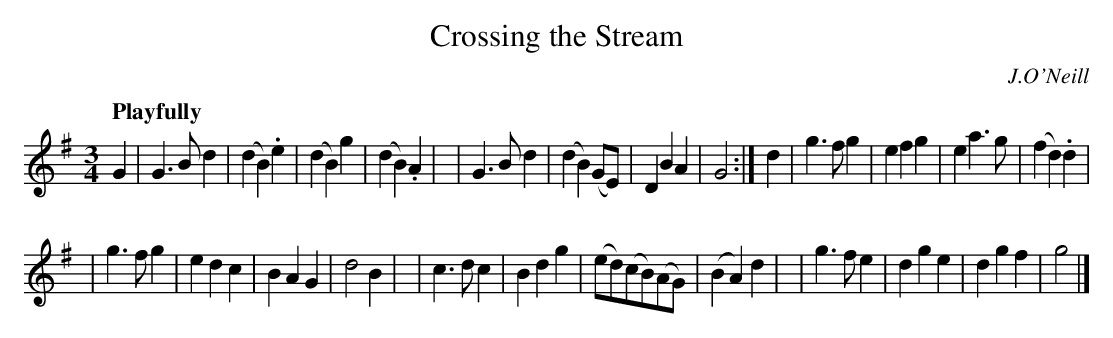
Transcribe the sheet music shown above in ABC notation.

X:1
T: Crossing the Stream
O: J.O'Neill
Q: "Playfully"
M: 3/4
L: 1/8
K: G
G2 \
| G3 B d2 | (d2 B2) .e2 | (d2 B2) g2 | (d2 B2) .A2 |\
| G3 B d2 | (d2 B2) (GE) | D2 B2 A2 | G4 :| d2 \
| g3 f g2 | e2 f2 g2 | e2 a3 g | (f2 d2) .d2 |
| g3 f g2 | e2 d2 c2 | B2 A2 G2 | d4 B2 |\
| c3 d c2 | B2 d2 g2 | (ed)(cB)(AG) | (B2 A2) d2 |\
| g3 f e2 | d2 g2 e2 | d2 g2 f2 | g4 |]
